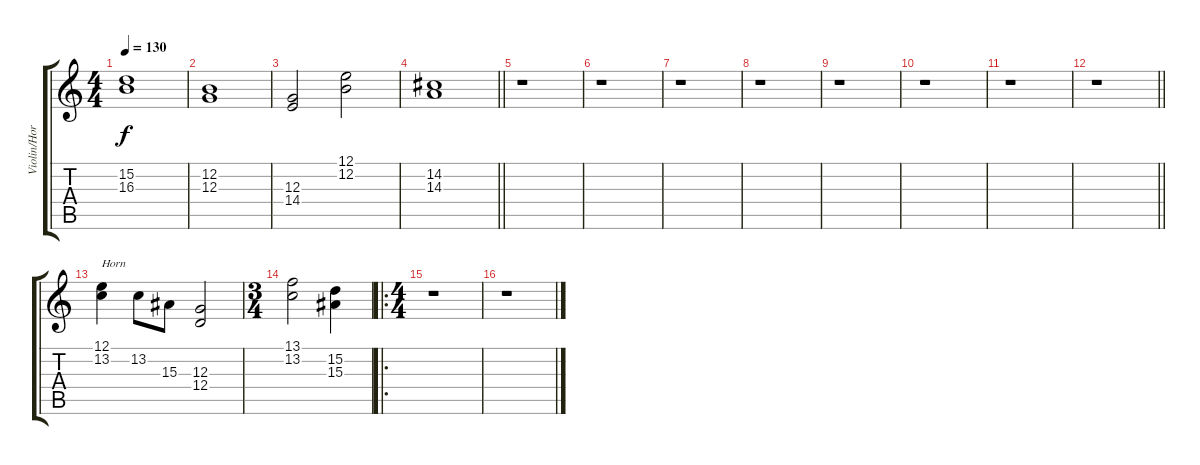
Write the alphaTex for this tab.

\track ("Violin/Horn" "Violin/Hor") {instrument violin}
\staff {score tabs}
\tuning (E4 B3 G3 D3 A2 E2) {hide}
\ts (4 4)
\tempo 130
\clef g2
\ks c
(15.2 16.3).1{dy f} |
(12.2 12.3).1 |
(12.3 14.4).2 (12.1 12.2).2 |
\barLineRight lightlight
(14.2 14.3).1 |
r.1 |
r.1 |
r.1 |
r.1 |
r.1 |
r.1 |
r.1 |
\barLineRight lightlight
r.1 |
(12.1 13.2).4{txt "Horn" instrument frenchhorn} 13.2.8 15.3.8 (12.3 12.4).2 |
\ts (3 4)
(13.1 13.2).2 (15.2 15.3).4 |
\ro
\ts (4 4)
r.1{instrument violin} |
r.1
